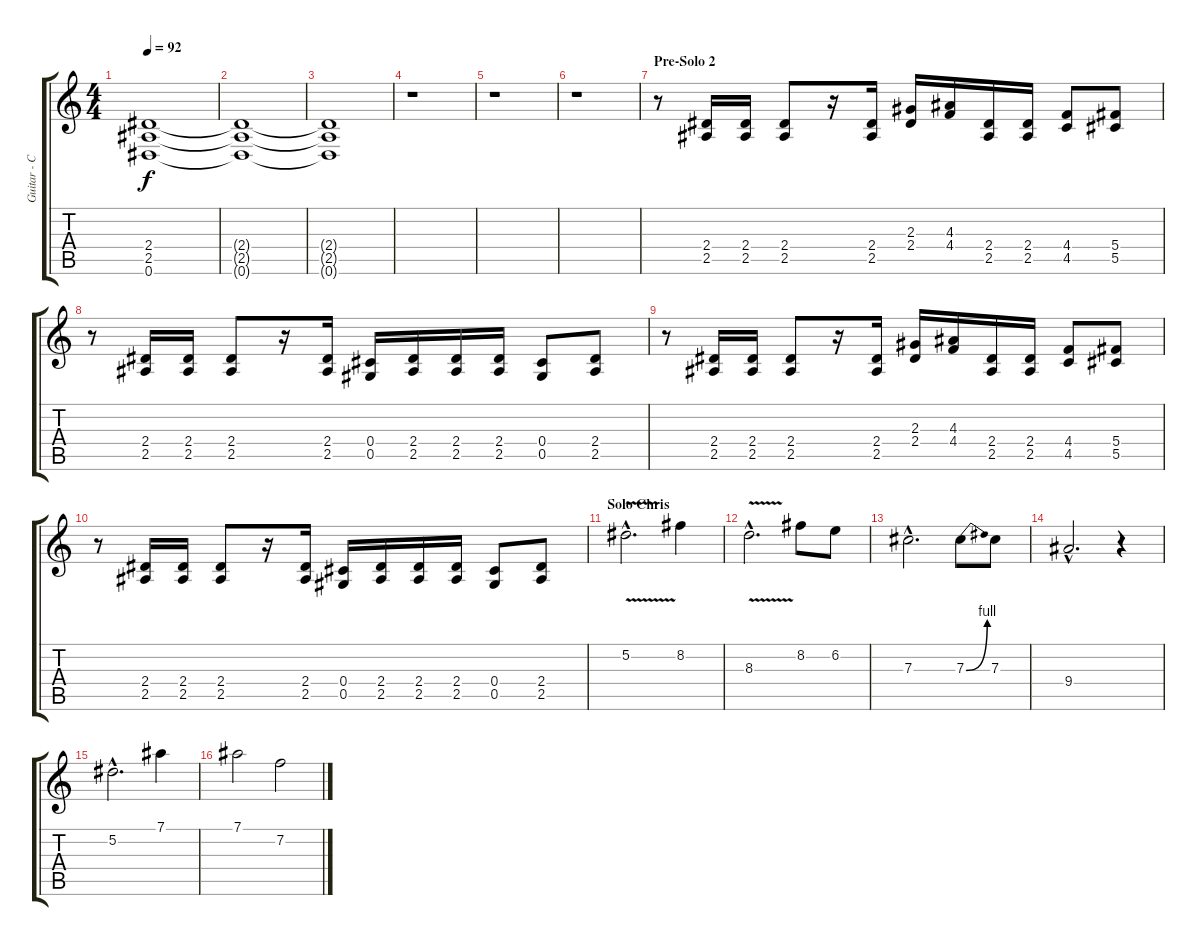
\track ("Guitar - Chris Bay" "Guitar - C") {instrument distortionguitar}
\staff {score tabs}
\tuning (Eb4 Bb3 Gb3 Db3 Ab2 Eb2) {hide}
\ts (4 4)
\tempo 92
\clef g2
\ks c
(2.4{t} 2.5{t} 0.6{t}).1{dy f volume 3} |
(2.4{t} 2.5{t} 0.6{t}).1 |
(2.4{t} 2.5{t} 0.6{t}).1 |
r.1 |
r.1 |
r.1 |
\section ("" "Pre-Solo 2")
r.8{volume 14} (2.4 2.5).16 (2.4 2.5).16 (2.4 2.5).8 r.16 (2.4 2.5).16 (2.3 2.4).16 (4.3 4.4).16 (2.4 2.5).16 (2.4 2.5).16 (4.4 4.5).8 (5.4 5.5).8 |
r.8 (2.4 2.5).16 (2.4 2.5).16 (2.4 2.5).8 r.16 (2.4 2.5).16 (0.4 0.5).16 (2.4 2.5).16 (2.4 2.5).16 (2.4 2.5).16 (0.4 0.5).8 (2.4 2.5).8 |
r.8 (2.4 2.5).16 (2.4 2.5).16 (2.4 2.5).8 r.16 (2.4 2.5).16 (2.3 2.4).16 (4.3 4.4).16 (2.4 2.5).16 (2.4 2.5).16 (4.4 4.5).8 (5.4 5.5).8 |
r.8 (2.4 2.5).16 (2.4 2.5).16 (2.4 2.5).8 r.16 (2.4 2.5).16 (0.4 0.5).16 (2.4 2.5).16 (2.4 2.5).16 (2.4 2.5).16 (0.4 0.5).8 (2.4 2.5).8 |
\section ("" "Solo Chris")
5.2{v hac}.2{d} 8.2.4 |
8.3{v hac}.2{d} 8.2.8 6.2.8 |
7.3{hac}.2{d} 7.3{be (bend 0 0 60 4)}.8 7.3.8 |
9.4{hac}.2{d} r.4 |
5.2{hac}.2{d} 7.1.4 |
7.1.2 7.2.2
